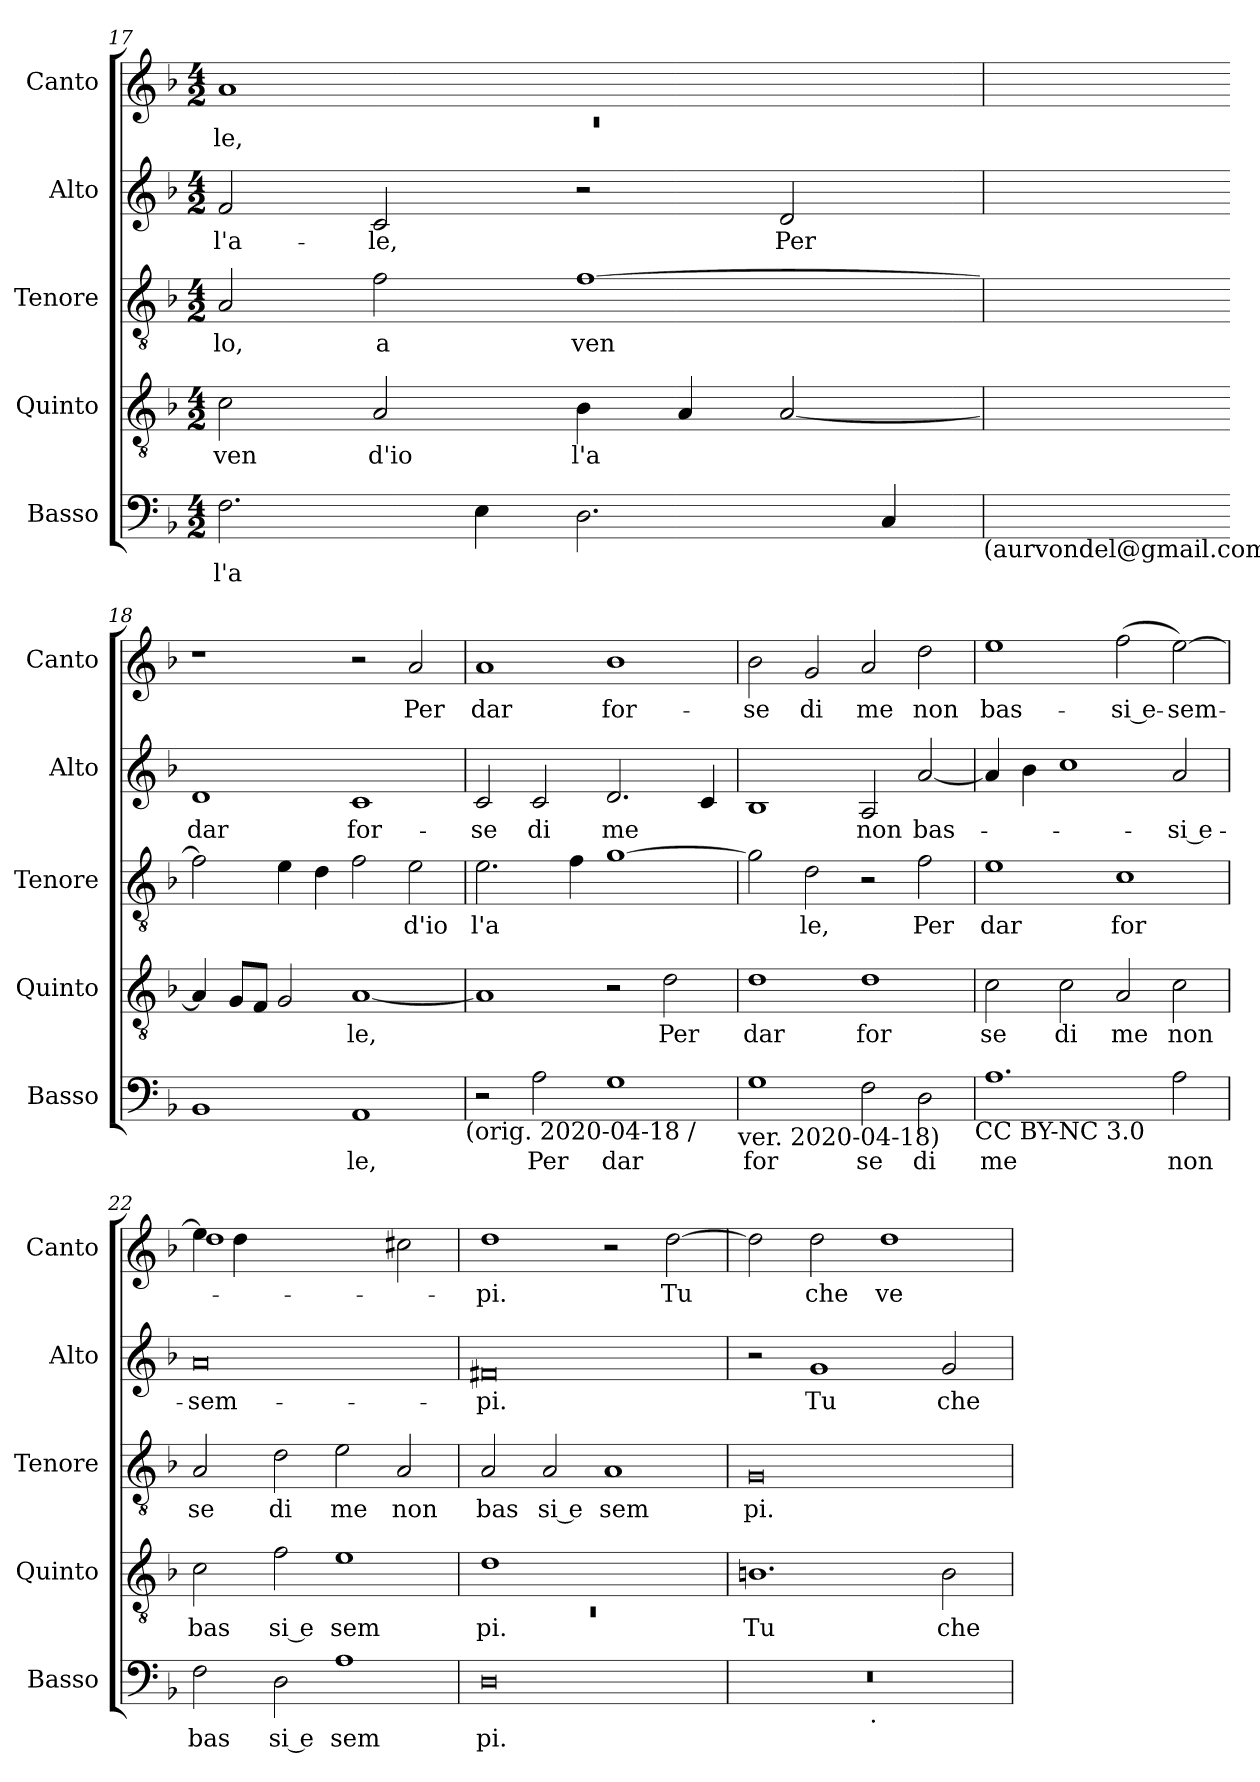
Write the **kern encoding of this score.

**kern	**text	**kern	**text	**kern	**text	**kern	**text	**kern	**text
*part5	*part5	*part4	*part4	*part3	*part3	*part2	*part2	*part1	*part1
*staff5	*staff5	*staff4	*staff4	*staff3	*staff3	*staff2	*staff2	*staff1	*staff1
*I"Basso	*	*I"Quinto	*	*I"Tenore	*	*I"Alto	*	*I"Canto	*
*I'Basso	*	*I'Quinto	*	*I'Tenore	*	*I'Alto	*	*I'Canto	*
!!LO:PB:g=z
*clefF4	*	*clefGv2	*	*clefGv2	*	*clefG2	*	*clefG2	*
*k[b-]	*	*k[b-]	*	*k[b-]	*	*k[b-]	*	*k[b-]	*
*F:	*	*F:	*	*F:	*	*F:	*	*F:	*
*M4/2	*	*M4/2	*	*M4/2	*	*M4/2	*	*M4/2	*
=17	=17	=17	=17	=17	=17	=17	=17	=17	=17
*	*	*	*	*	*	*	*	*^	*
2.F\	l'a	2c\	ven	2A/	lo,	2f/	l'a-	1a	0rc	-le,
.	.	2A/	d'io	2f\	a	2c/	-le,	.	.	.
4E\	.	.	.	.	.	.	.	.	.	.
2.D\	.	4B-\	l'a	[1f	ven	2r	.	1ryy	.	.
.	.	4A/	.	.	.	.	.	.	.	.
.	.	[2A/	.	.	.	2d/	Per	.	.	.
4C/	.	.	.	.	.	.	.	.	.	.
*	*	*	*	*	*	*	*	*v	*v	*
!LO:TX:b:t=(aurvondel@gmail.com)	!	!	!	!	!	!	!	!	!
=18	=18	=18	=18	=18	=18	=18	=18	=18	=18
1BB-	.	4A/]	.	2f\]	.	1d	dar	1r	.
.	.	8G/L	.	.	.	.	.	.	.
.	.	8F/J	.	.	.	.	.	.	.
.	.	2G/	.	4e\	.	.	.	.	.
.	.	.	.	4d\	.	.	.	.	.
1AA	le,	[1A	le,	2f\	.	1c	for-	2r	.
.	.	.	.	2e\	d'io	.	.	2a/	Per
!LO:TX:b:t=(orig. 2020-04-18 /	!	!	!	!	!	!	!	!	!
=19	=19	=19	=19	=19	=19	=19	=19	=19	=19
2r	.	1A]	.	2.e\	l'a	2c/	-se	1a	dar
2A\	Per	.	.	.	.	2c/	di	.	.
.	.	.	.	4f\	.	.	.	.	.
1G	dar	2r	.	[1g	.	2.d/	me	1b-	for-
.	.	2d\	Per	.	.	.	.	.	.
.	.	.	.	.	.	4c/	.	.	.
!LO:TX:b:t=ver. 2020-04-18)	!	!	!	!	!	!	!	!	!
=20	=20	=20	=20	=20	=20	=20	=20	=20	=20
1G	for	1d	dar	2g\]	.	1B-	.	2b-\	-se
.	.	.	.	2d\	le,	.	.	2g/	di
2F\	se	1d	for	2r	.	2A/	non	2a/	me
2D\	di	.	.	2f\	Per	[2a/	bas-	2dd\	non
!LO:TX:b:t=CC BY-NC 3.0	!	!	!	!	!	!	!	!	!
=21	=21	=21	=21	=21	=21	=21	=21	=21	=21
1.A	me	2c\	se	1e	dar	4a/]	.	1ee	bas-
.	.	.	.	.	.	4b-\	.	.	.
.	.	2c\	di	.	.	1cc	.	.	.
.	.	2A/	me	1c	for	.	.	(<2ff\	si e-
2A\	non	2c\	non	.	.	2a/	si e-	[2ee\)	-sem-
!!LO:PB:g=z
=22	=22	=22	=22	=22	=22	=22	=22	=22	=22
*	*	*	*	*	*	*	*	*^	*
2F\	bas	2c\	bas	2A/	se	0a	-sem-	4ee\]	1dd	.
.	.	.	.	.	.	.	.	4dd\	.	.
2D\	si e	2f\	si e	2d\	di	.	.	1ryy	.	.
1A	sem	1e	sem	2e\	me	.	.	.	2ryy	.
.	.	.	.	2A/	non	.	.	2cc#X\	2ryy	.
*	*	*	*	*	*	*	*	*v	*v	*
=23	=23	=23	=23	=23	=23	=23	=23	=23	=23
*	*	*^	*	*	*	*	*	*	*
0D	pi.	1d	0rC	pi.	2A/	bas	0f#X	-pi.	1dd	-pi.
.	.	.	.	.	2A/	si e	.	.	.	.
.	.	1ryy	.	.	1A	sem	.	.	2r	.
.	.	.	.	.	.	.	.	.	[2dd\	Tu
*	*	*v	*v	*	*	*	*	*	*	*
=24	=24	=24	=24	=24	=24	=24	=24	=24	=24
*^	*	*	*	*	*	*	*	*	*
0r	2ryy	.	1.Bn	Tu	0G	pi.	2r	.	2dd\]	.
.	4...ryy	.	.	.	.	.	1g	Tu	2dd\	che
!	!LO:TX:b:t=.	!	!	!	!	!	!	!	!	!
.	1ryy	.	.	.	.	.	.	.	.	.
.	.	.	.	.	.	.	.	.	1dd	ve-
.	.	.	2B\	che	.	.	2g/	che	.	.
.	32ryy	.	.	.	.	.	.	.	.	.
*v	*v	*	*	*	*	*	*	*	*	*
=	=	=	=	=	=	=	=	=	=
*-	*-	*-	*-	*-	*-	*-	*-	*-	*-
